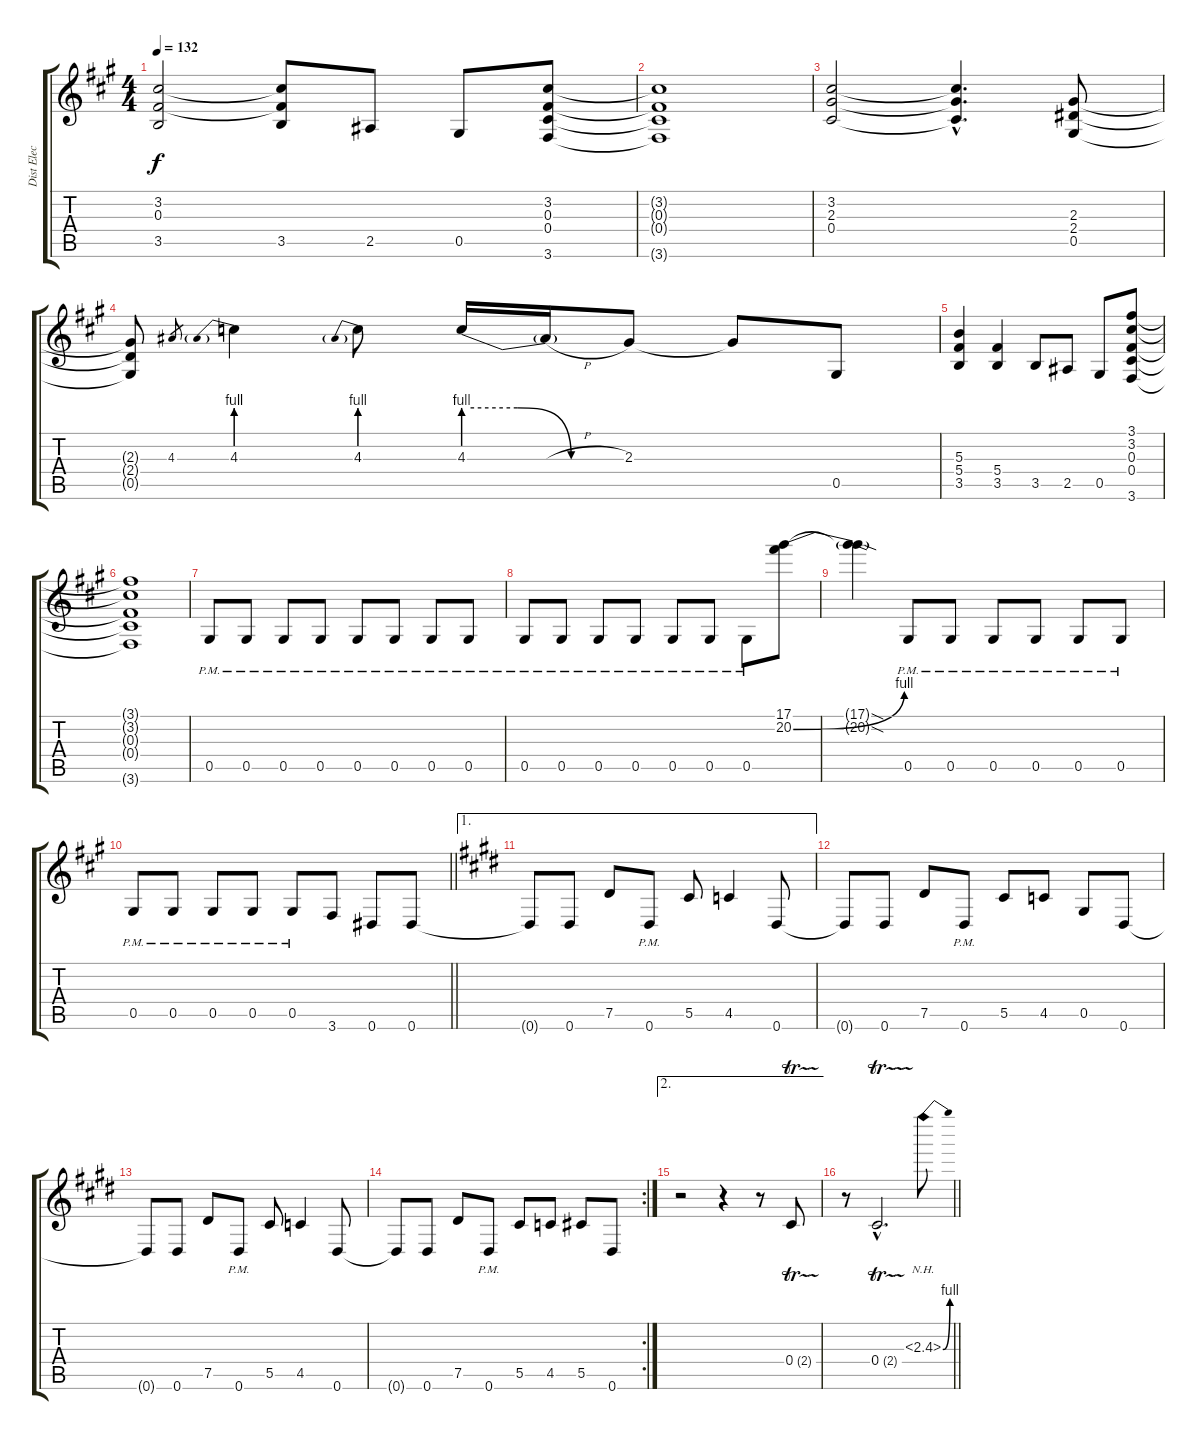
\track ("Dist Elec 2" "Dist Elec ") {instrument overdrivenguitar}
\staff {score tabs}
\tuning (Eb4 Bb3 Gb3 Db3 Ab2 Eb2) {hide}
\ts (4 4)
\tempo 132
\clef g2
\ks a
(3.2 0.3 3.5).2{dy f} (3.2{t} 0.3{t} 3.5).8 2.5.8 0.5.8 (3.2 0.3 0.4 3.6).8 |
(3.2{t} 0.3{t} 0.4{t} 3.6{t}).1 |
(3.2 2.3 0.4).2 (3.2{hac t} 2.3{hac t} 0.4{hac t}).4{d} (2.3 2.4 0.5).8 |
(2.3{t} 2.4{t} 0.5{t}).8 4.3.8{gr} 4.3{be (prebend 0 4 60 4)}.4 4.3{be (prebend 0 4 60 4)}.8 4.3{be (custom 0 4 20 4 40 0 60 0)}.16 4.3{h t}.16 2.3.8 2.3{t}.8 0.5.8 |
(5.3 5.4 3.5).4 (5.4 3.5).4 3.5.8 2.5.8 0.5.8 (3.1 3.2 0.3 0.4 3.6).8 |
(3.1{t} 3.2{t} 0.3{t} 0.4{t} 3.6{t}).1 |
0.5{pm}.8 0.5{pm}.8 0.5{pm}.8 0.5{pm}.8 0.5{pm}.8 0.5{pm}.8 0.5{pm}.8 0.5{pm}.8 |
0.5{pm}.8 0.5{pm}.8 0.5{pm}.8 0.5{pm}.8 0.5{pm}.8 0.5{pm}.8 0.5{pm}.8 (17.1 20.2{be (bend 0 0 60 4)}).8 |
(17.1{sod t} 20.2{sod t}).4 0.5{pm}.8 0.5{pm}.8 0.5{pm}.8 0.5{pm}.8 0.5{pm}.8 0.5{pm}.8 |
\barLineRight lightlight
0.5{pm}.8 0.5{pm}.8 0.5{pm}.8 0.5{pm}.8 0.5{pm}.8 3.6.8 0.6.8 0.6.8 |
\ae 1
\ks e
0.6{t}.8 0.6.8 7.5.8 0.6{pm}.8 5.5.8 4.5.4 0.6.8 |
\ks c#minor
0.6{t}.8 0.6.8 7.5.8 0.6{pm}.8 5.5.8 4.5.8 0.5.8 0.6.8 |
\ks e
0.6{t}.8 0.6.8 7.5.8 0.6{pm}.8 5.5.8 4.5.4 0.6.8 |
\rc 2
\ks c#minor
0.6{t}.8 0.6.8 7.5.8 0.6{pm}.8 5.5.8 4.5.8 5.5.8 0.6.8 |
\ae 2
r.2 r.4 r.8 0.4{tr (2 32)}.8 |
\barLineRight lightlight
r.8 0.4{tr (2 32) hac}.2{d} 2.3{be (bend 0 0 60 4) nh}.8
